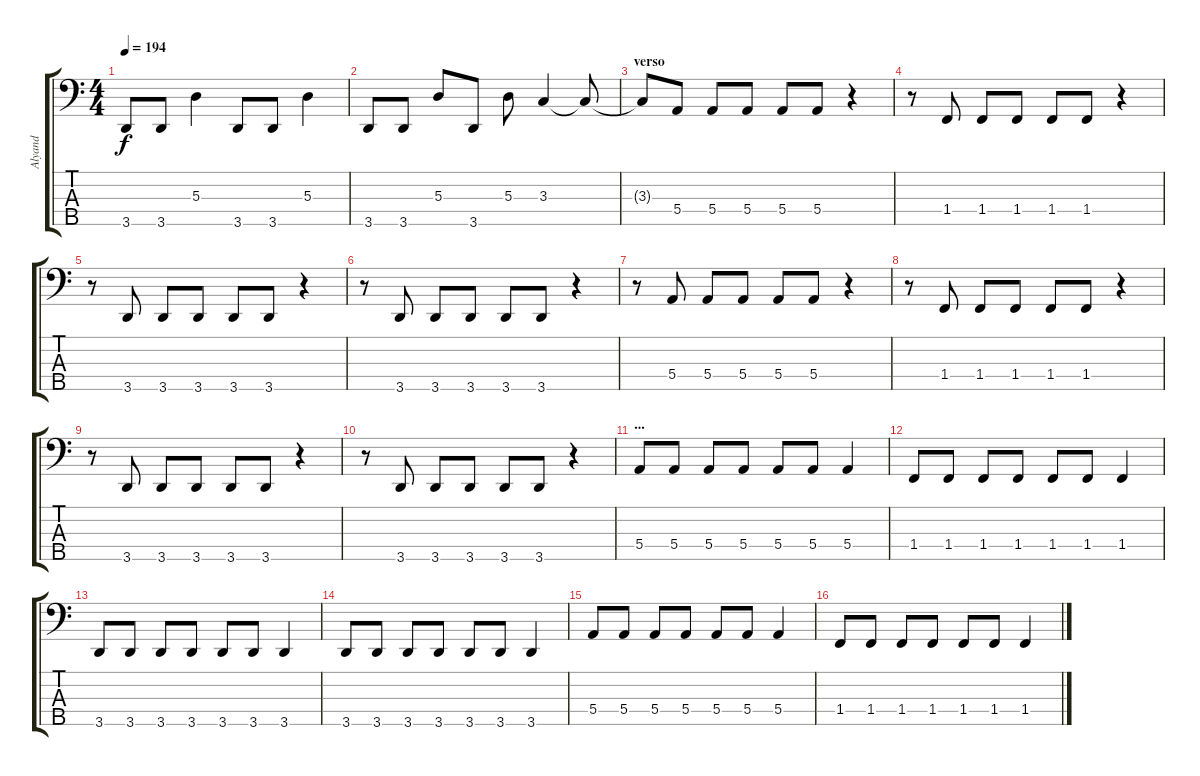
\track ("Alyand" "Alyand") {instrument electricbasspick}
\staff {score tabs}
\tuning (G2 D2 A1 E1 B0) {hide}
\ts (4 4)
\tempo 194
\clef f4
\ks c
3.5.8{dy f} 3.5.8 5.3.4 3.5.8 3.5.8 5.3.4 |
3.5.8 3.5.8 5.3.8 3.5.8 5.3.8 3.3.4 3.3{t}.8 |
\section ("" "verso")
3.3{t}.8 5.4.8 5.4.8 5.4.8 5.4.8 5.4.8 r.4 |
r.8 1.4.8 1.4.8 1.4.8 1.4.8 1.4.8 r.4 |
r.8 3.5.8 3.5.8 3.5.8 3.5.8 3.5.8 r.4 |
r.8 3.5.8 3.5.8 3.5.8 3.5.8 3.5.8 r.4 |
r.8 5.4.8 5.4.8 5.4.8 5.4.8 5.4.8 r.4 |
r.8 1.4.8 1.4.8 1.4.8 1.4.8 1.4.8 r.4 |
r.8 3.5.8 3.5.8 3.5.8 3.5.8 3.5.8 r.4 |
r.8 3.5.8 3.5.8 3.5.8 3.5.8 3.5.8 r.4 |
\section ("" "...")
5.4.8 5.4.8 5.4.8 5.4.8 5.4.8 5.4.8 5.4.4 |
1.4.8 1.4.8 1.4.8 1.4.8 1.4.8 1.4.8 1.4.4 |
3.5.8 3.5.8 3.5.8 3.5.8 3.5.8 3.5.8 3.5.4 |
3.5.8 3.5.8 3.5.8 3.5.8 3.5.8 3.5.8 3.5.4 |
5.4.8 5.4.8 5.4.8 5.4.8 5.4.8 5.4.8 5.4.4 |
1.4.8 1.4.8 1.4.8 1.4.8 1.4.8 1.4.8 1.4.4
